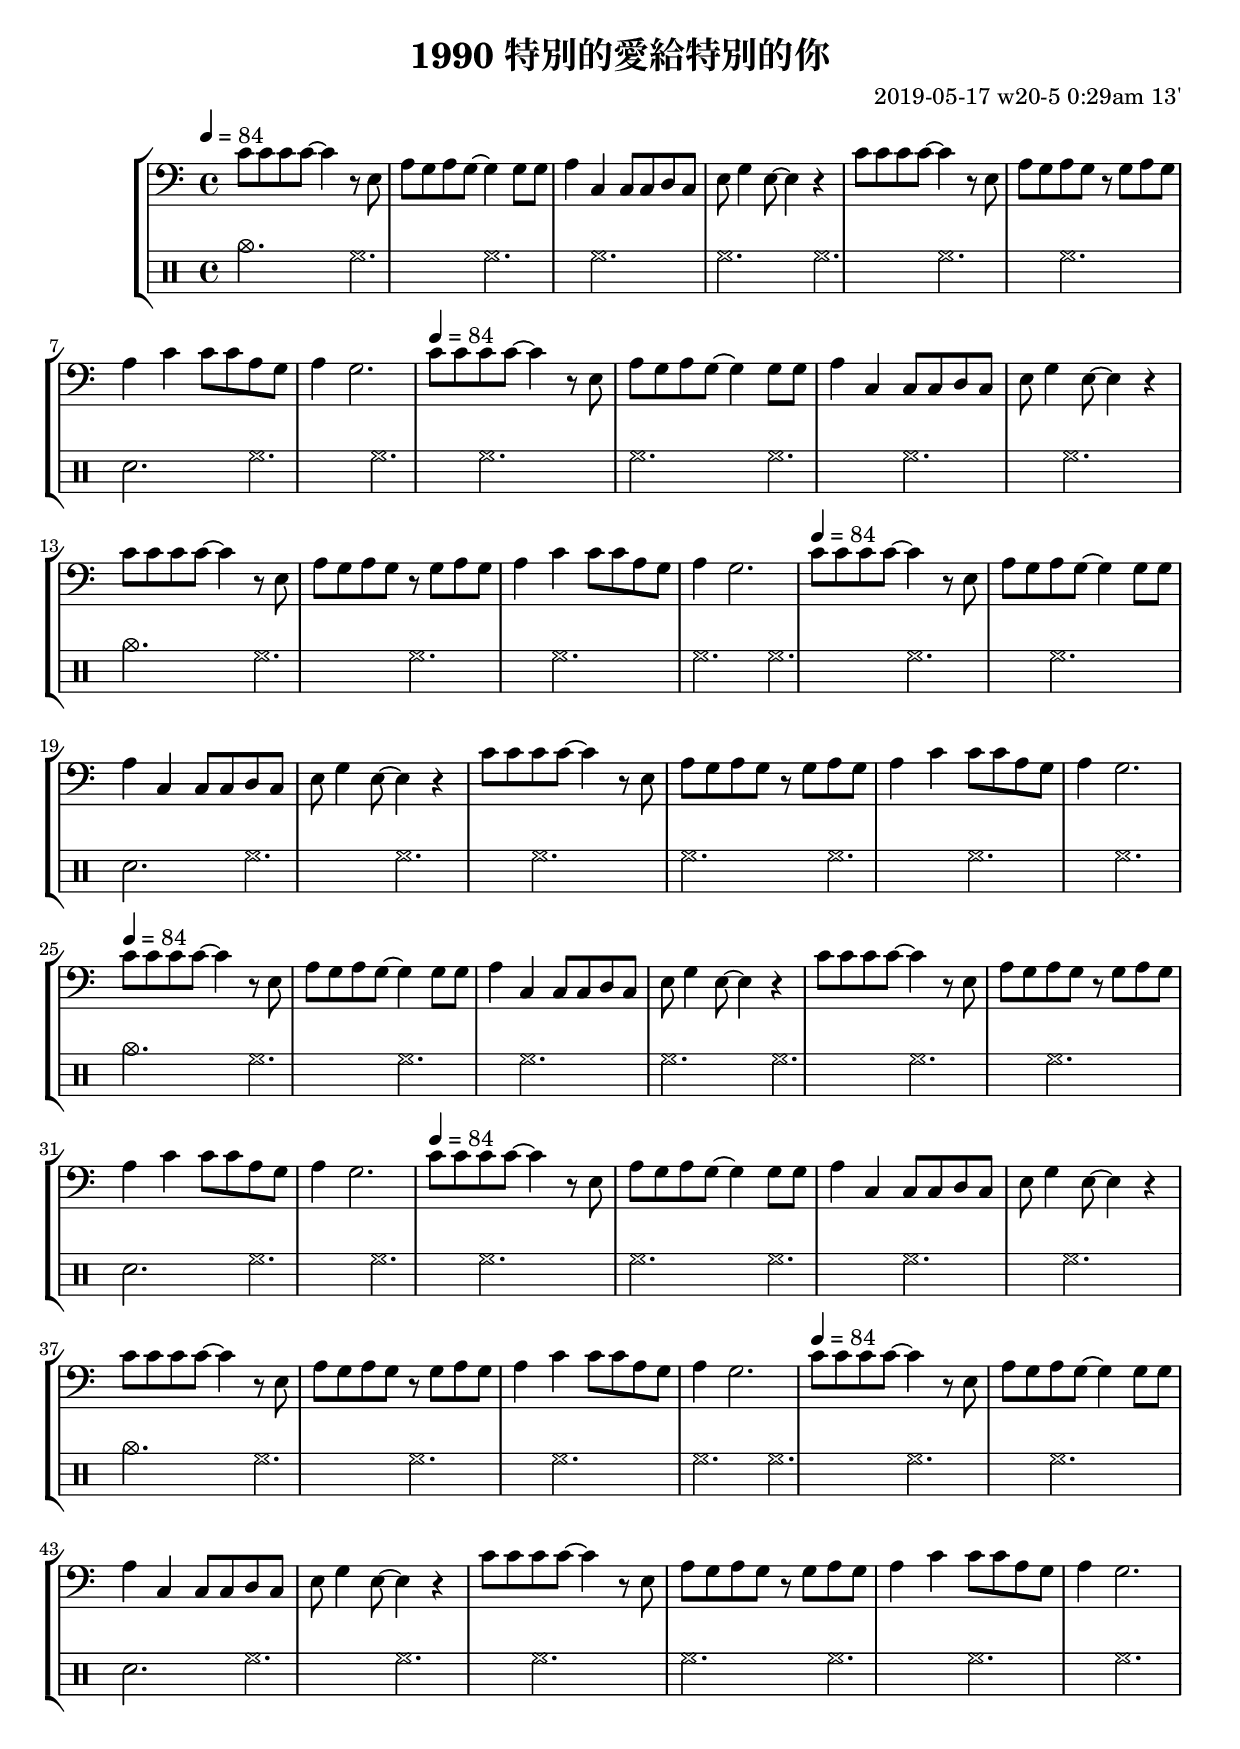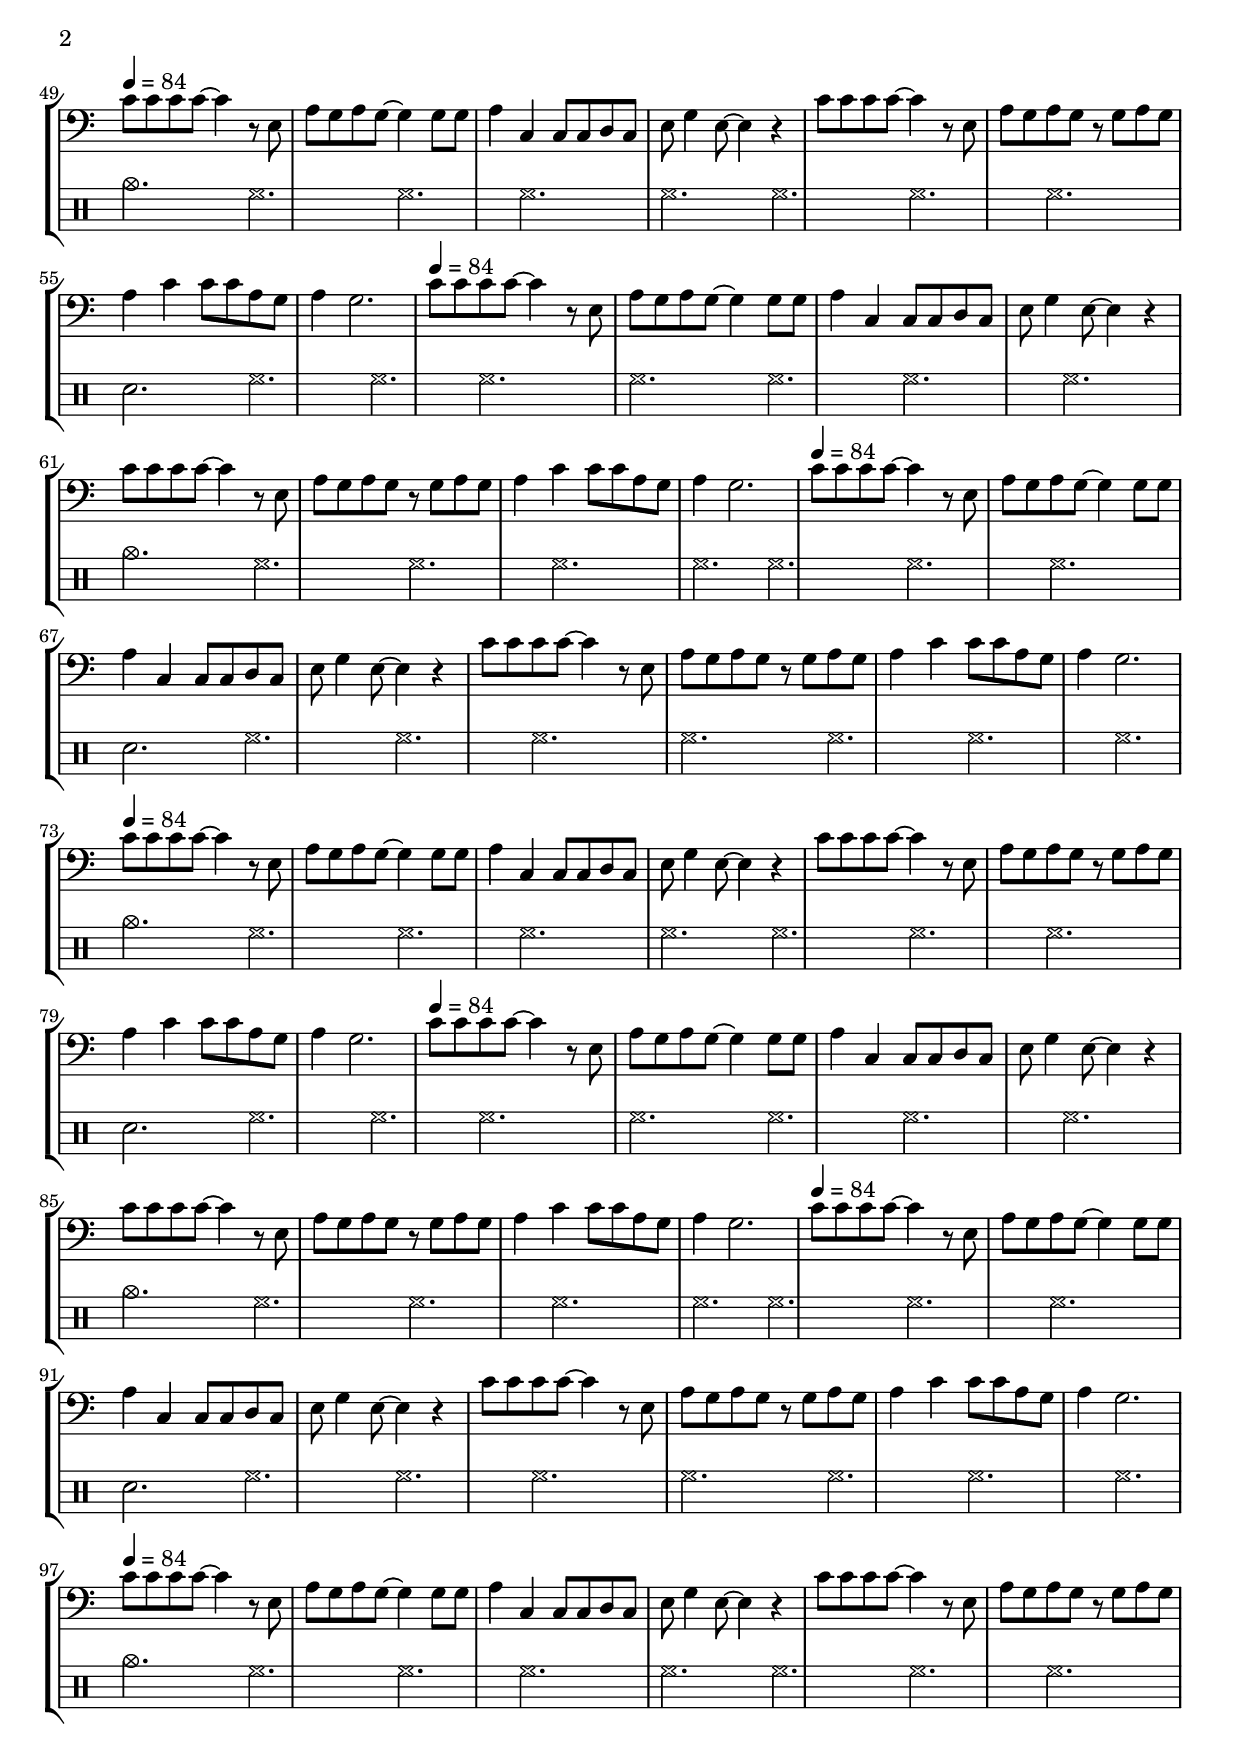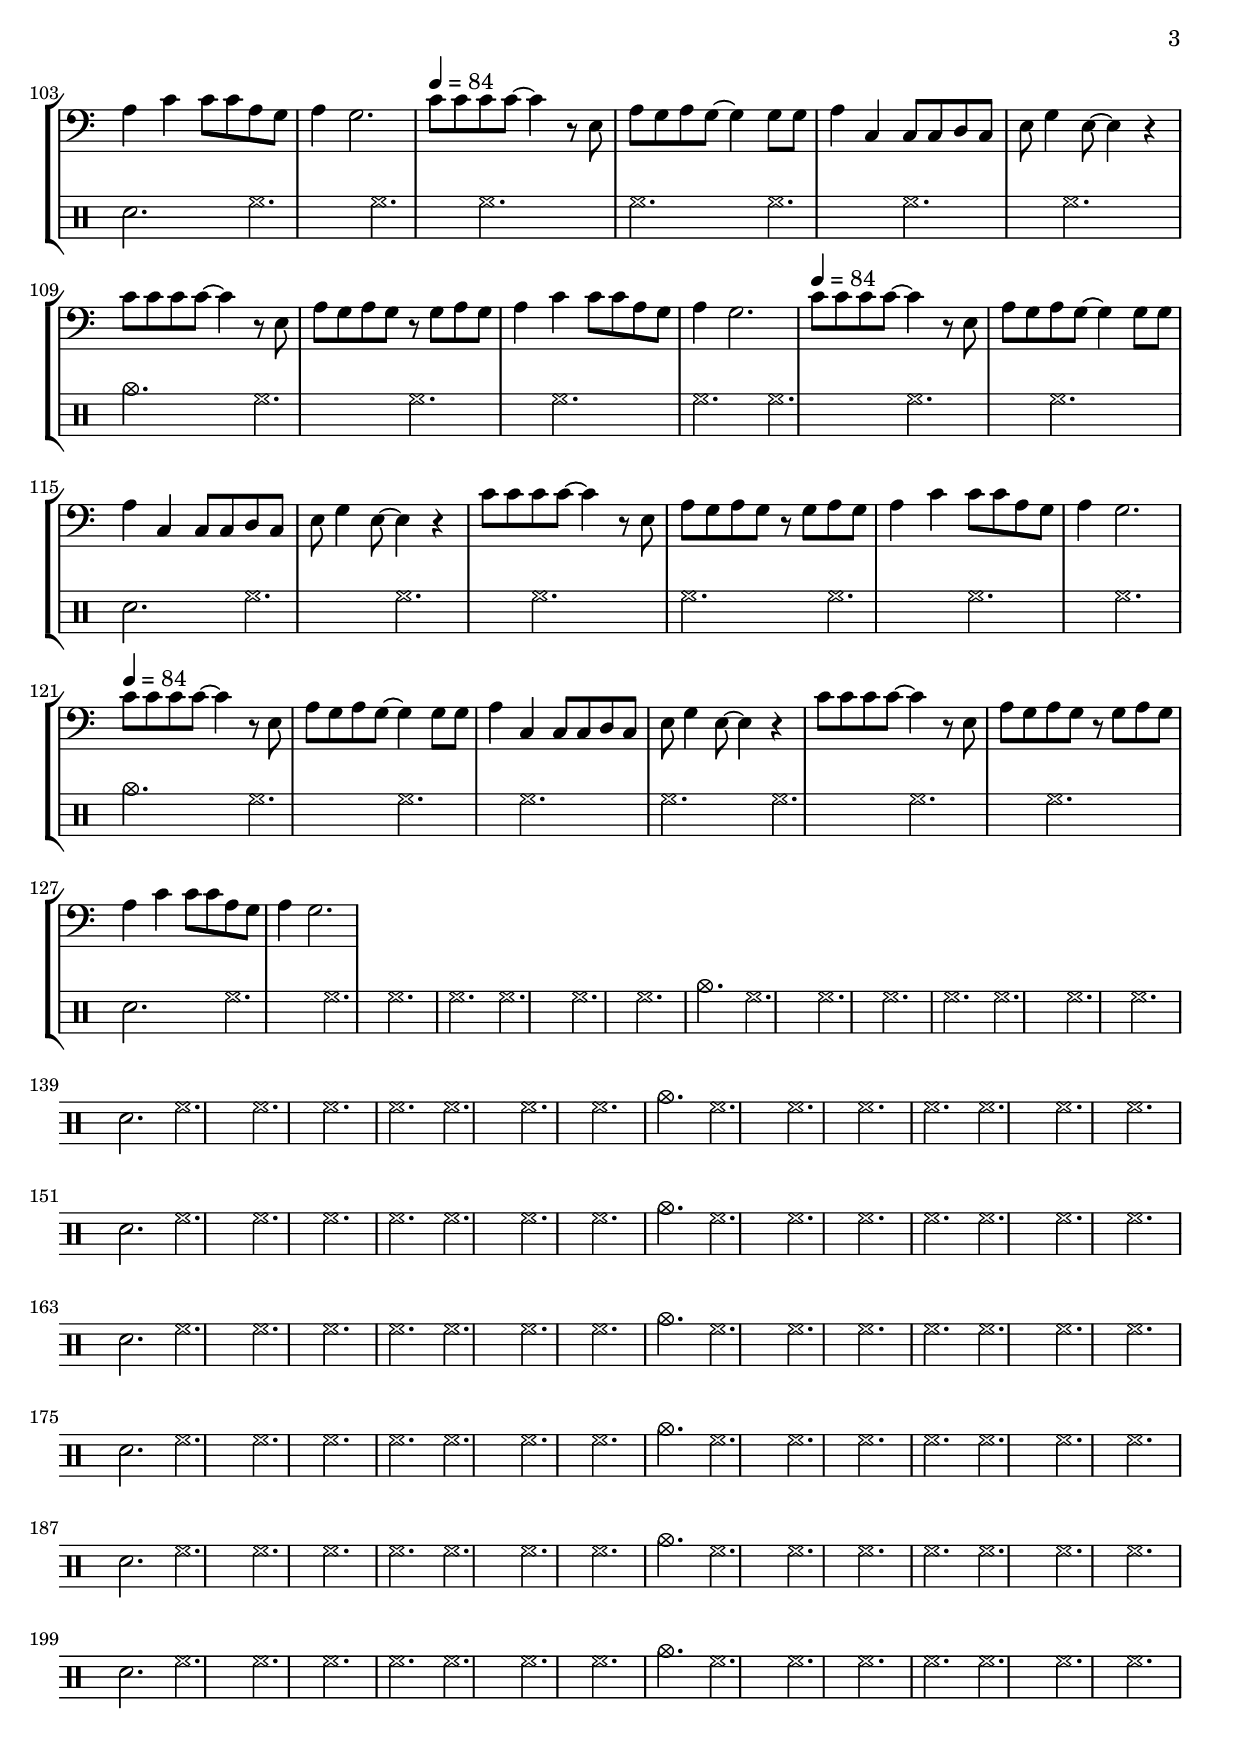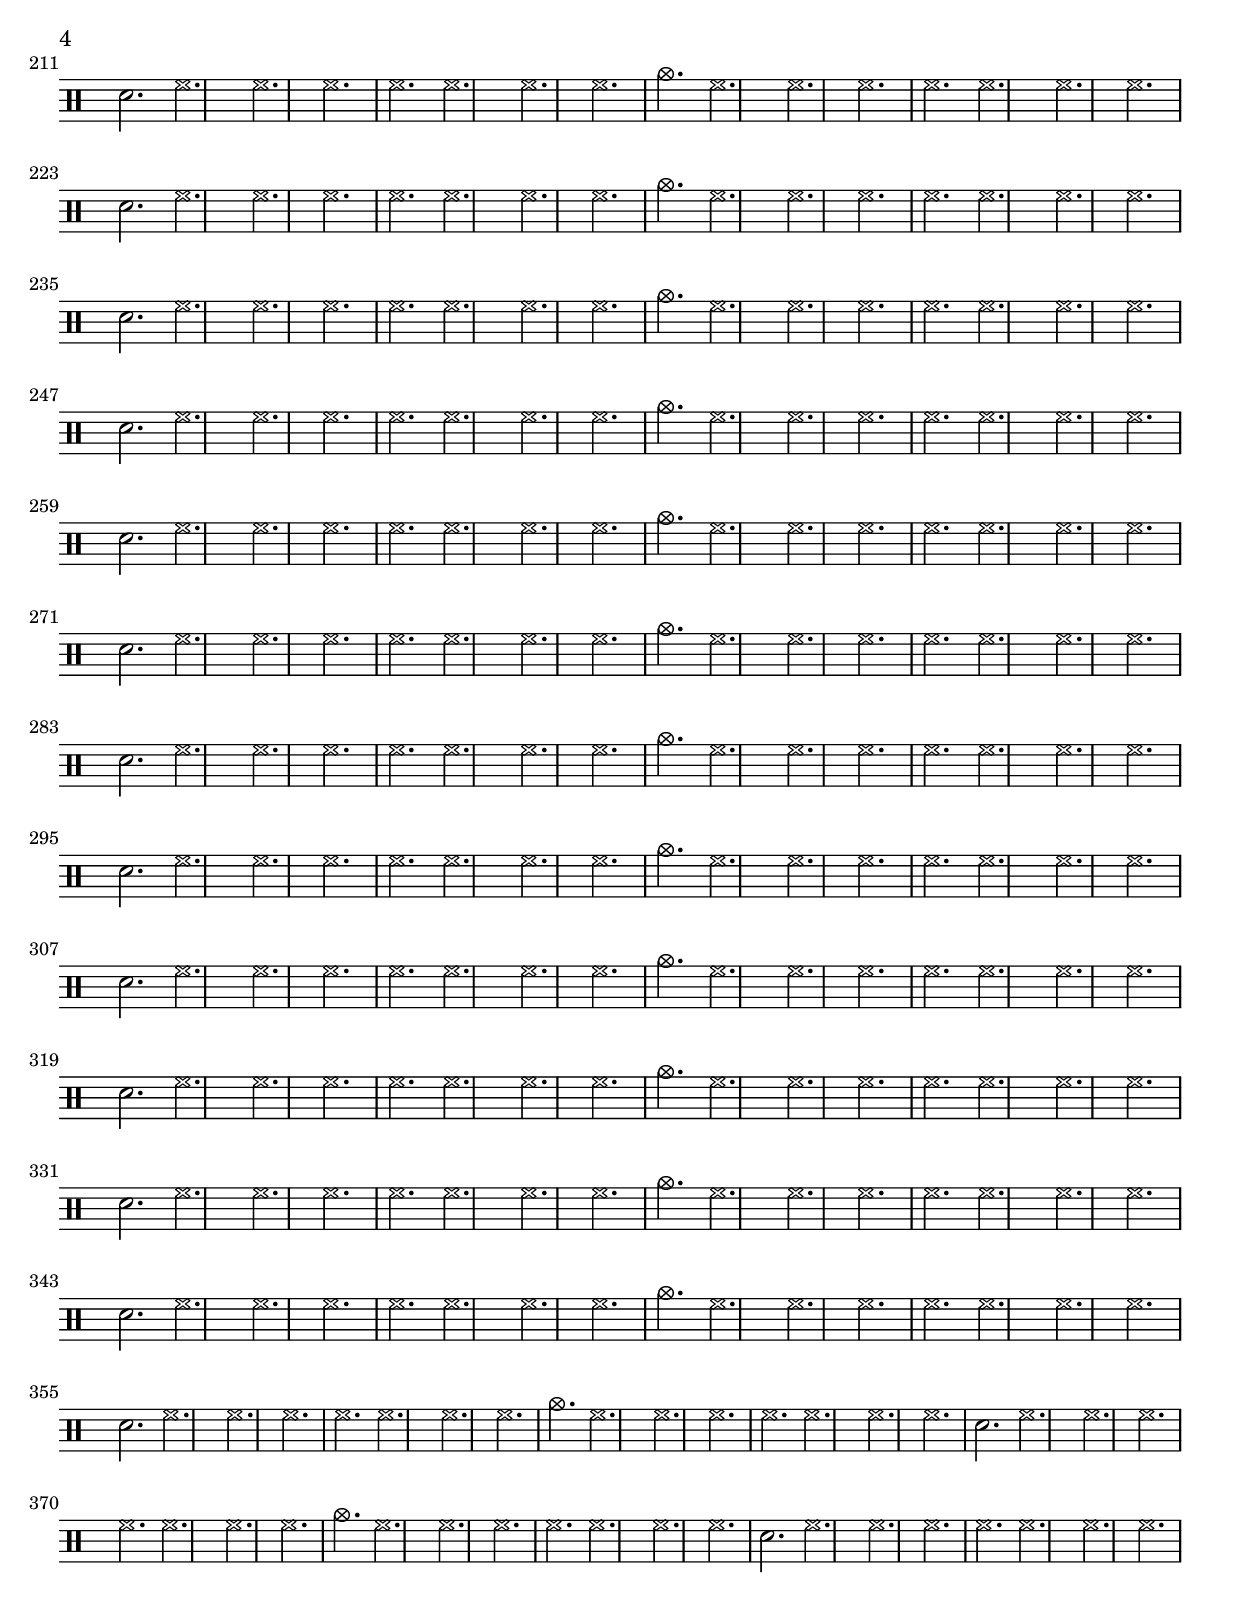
\header {
  title = "1990 特別的愛給特別的你"
  composer = "2019-05-17 w20-5 0:29am 13'"
}
\language english

repeatTimes = 16
%60s/84 beats * 9 bars*4 beats per bar*10 times = 0.7 * 360

melody =  \transpose c c{
    \key c \major
    \clef bass
    \tempo 4=84
    
    
    
    c'8 c' c' c' ~ c'4 r8 e|
    a g a g~ g4 

    g8 g |
    a4 c c8 c d c|
    e g4 e8~ e4 r | %\break

    c'8 c' c' c' ~ c'4 r8 e| 
    a g a g r g a g
    a4 c' c'8 c' a g
    a4 g2.%~ | g1 |
    % \break

  

    
    


    }


%2019/08/14 w33/3 3:45am
metronome = \drummode{
 crashcymbal hh hh hh |
 hh hh hh hh |
 sn hh hh hh |
 hh hh hh hh |
 cymc hh hh hh |
 hh hh hh hh |
 sn hh hh hh |
 hh hh hh hh |
 %hh hh hh hh |




}

brokenChord =  \transpose c c' {
  c e g e |
  c e g e |
  c e g e |
  c e g e |
  c e g e |
  c e g e |
  c e g e |
  c e g e |
  % c e g e |

  


}

#(define (myDynamics dynamic)
    (if (equal? dynamic "rfz")
      0.9
      (default-dynamic-absolute-volume dynamic)))



\score {
  \new StaffGroup <<



  %as

  %2019/08/15 w32/4 11:52am
  %\new Staff \with {midiInstrument = #"acoustic guitar (steel)"}
 % \new Staff \with {midiInstrument = #"overdriven guitar"}
  %\new Staff \with {midiInstrument = #"flute"}

 % \set Score.dynamicAbsoluteVolumeFunction = #myDynamics
  %\relative c'
   
  {\repeat unfold \repeatTimes \melody}


  

  \drums {\repeat unfold \repeatTimes \metronome}
  
  %\new Staff {\repeat unfold \repeatTimes \brokenChord}
  >>

  \layout {}
  \midi {}
}